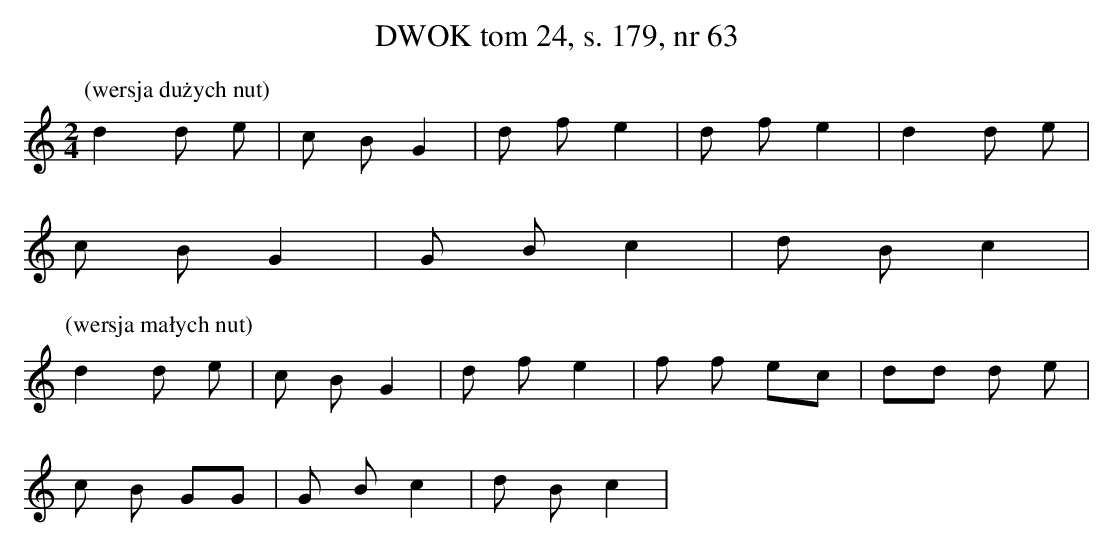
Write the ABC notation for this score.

X:1
T: DWOK tom 24, s. 179, nr 63
L: 1/16
M: 2/4
K: C
P: (wersja dużych nut)
d4 d2 e2 | c2 B2 G4 | d2 f2 e4 | d2 f2 e4 | d4 d2 e2 |
c2 B2 G4 | G2 B2 c4 | d2 B2 c4 |
P: (wersja małych nut)
d4 d2 e2 | c2 B2 G4 | d2 f2 e4 | f2 f2 e2c2 | d2d2 d2 e2 |
c2 B2 G2G2 | G2 B2 c4 | d2 B2 c4 |
